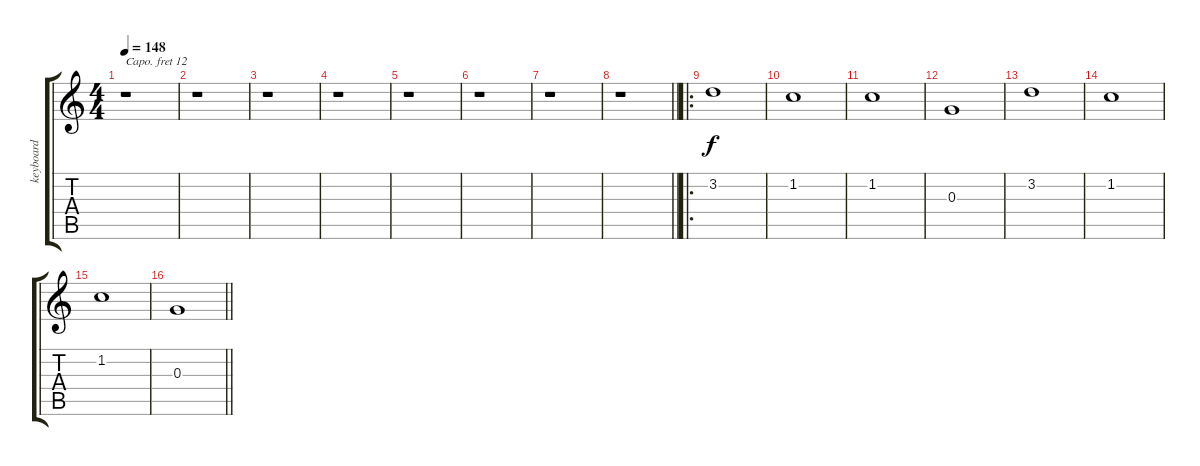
\track ("keyboard" "keyboard") {instrument flute}
\staff {score tabs}
\capo 12
\tuning (E4 B3 G3 D3 A2 E2) {hide}
\ts (4 4)
\tempo 148
\clef g2
\ks c
r.1{dy f instrument flute} |
r.1 |
r.1 |
r.1 |
r.1 |
r.1 |
r.1 |
\barLineRight lightlight
r.1 |
\ro
3.2.1 |
1.2.1 |
1.2.1 |
0.3.1 |
3.2.1 |
1.2.1 |
1.2.1 |
\barLineRight lightlight
0.3.1
